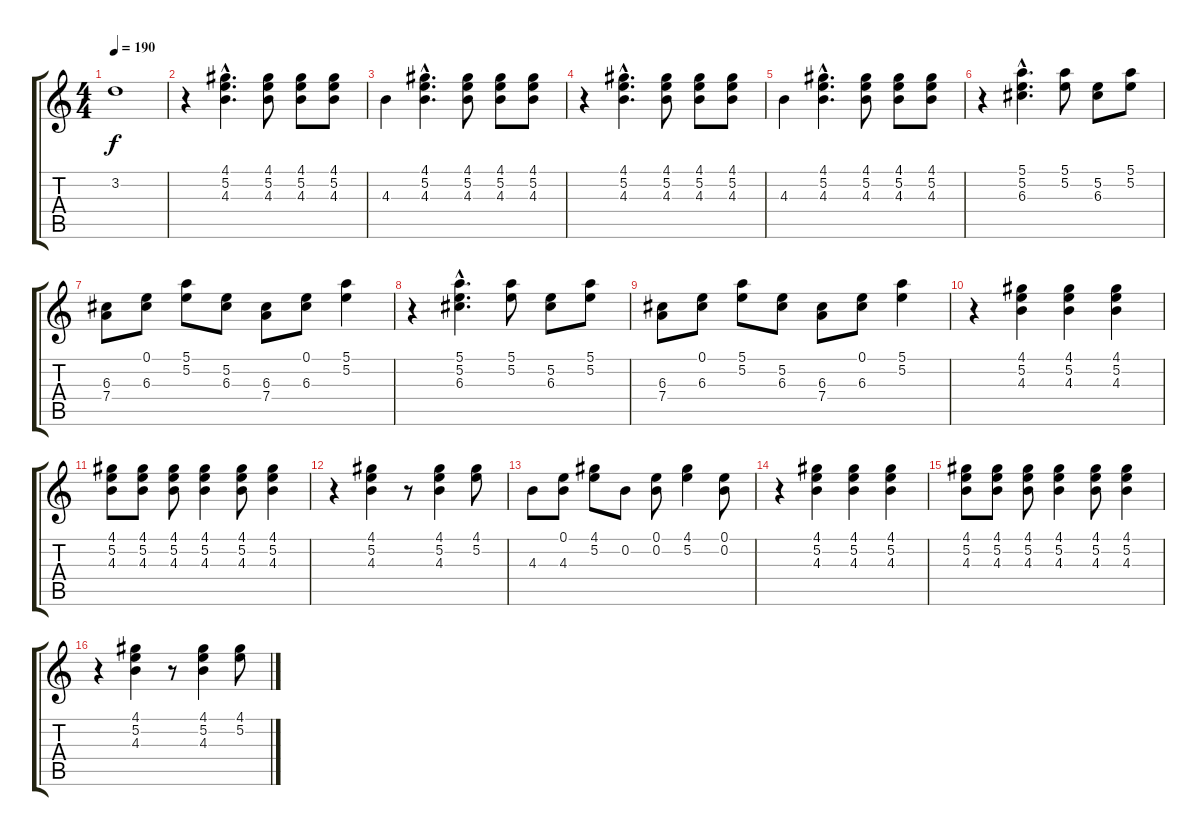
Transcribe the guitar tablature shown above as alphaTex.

\track "" {instrument electricguitarclean}
\staff {score tabs}
\tuning (E4 B3 G3 D3 A2 E2) {hide}
\ts (4 4)
\tempo 190
\clef g2
\ks c
3.2.1{dy f} |
r.4 (4.1{hac} 5.2{hac} 4.3{hac}).4{d} (4.1 5.2 4.3).8 (4.1 5.2 4.3).8 (4.1 5.2 4.3).8 |
4.3.4 (4.1{hac} 5.2{hac} 4.3{hac}).4{d} (4.1 5.2 4.3).8 (4.1 5.2 4.3).8 (4.1 5.2 4.3).8 |
r.4 (4.1{hac} 5.2{hac} 4.3{hac}).4{d} (4.1 5.2 4.3).8 (4.1 5.2 4.3).8 (4.1 5.2 4.3).8 |
4.3.4 (4.1{hac} 5.2{hac} 4.3{hac}).4{d} (4.1 5.2 4.3).8 (4.1 5.2 4.3).8 (4.1 5.2 4.3).8 |
r.4 (5.1{hac} 5.2{hac} 6.3{hac}).4{d} (5.1 5.2).8 (5.2 6.3).8 (5.1 5.2).8 |
(6.3 7.4).8 (0.1 6.3).8 (5.1 5.2).8 (5.2 6.3).8 (6.3 7.4).8 (0.1 6.3).8 (5.1 5.2).4 |
r.4 (5.1{hac} 5.2{hac} 6.3{hac}).4{d} (5.1 5.2).8 (5.2 6.3).8 (5.1 5.2).8 |
(6.3 7.4).8 (0.1 6.3).8 (5.1 5.2).8 (5.2 6.3).8 (6.3 7.4).8 (0.1 6.3).8 (5.1 5.2).4 |
r.4 (4.1 5.2 4.3).4 (4.1 5.2 4.3).4 (4.1 5.2 4.3).4 |
(4.1 5.2 4.3).8 (4.1 5.2 4.3).8 (4.1 5.2 4.3).8 (4.1 5.2 4.3).4 (4.1 5.2 4.3).8 (4.1 5.2 4.3).4 |
r.4 (4.1 5.2 4.3).4 r.8 (4.1 5.2 4.3).4 (4.1 5.2).8 |
4.3.8 (0.1 4.3).8 (4.1 5.2).8 0.2.8 (0.1 0.2).8 (4.1 5.2).4 (0.1 0.2).8 |
r.4 (4.1 5.2 4.3).4 (4.1 5.2 4.3).4 (4.1 5.2 4.3).4 |
(4.1 5.2 4.3).8 (4.1 5.2 4.3).8 (4.1 5.2 4.3).8 (4.1 5.2 4.3).4 (4.1 5.2 4.3).8 (4.1 5.2 4.3).4 |
r.4 (4.1 5.2 4.3).4 r.8 (4.1 5.2 4.3).4 (4.1 5.2).8
